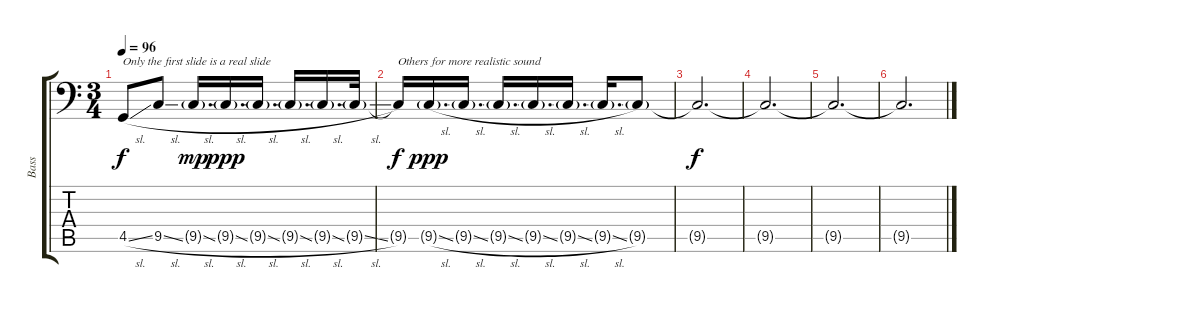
\track ("Bass" "Bass") {instrument electricbassfinger}
\staff {score tabs}
\tuning (B2 Gb2 Db2 Ab1 Eb1 Bb0) {hide}
\ts (3 4)
\tempo 96
\clef f4
\ks c
4.5{sl}.8{txt "Only the first slide is a real slide" dy f} 9.5{sl}.8 9.5{sl g}.16{d dy mp} 9.5{sl g}.16{d dy ppp} 9.5{sl g}.16{d} 9.5{sl g}.16{d} 9.5{sl g}.16{d} 9.5{sl g}.32 |
9.5{t}.16{txt "Others for more realistic sound" dy f volume 0} 9.5{sl g}.16{d dy ppp} 9.5{sl g}.16{d} 9.5{sl g}.16{d} 9.5{sl g}.16{d} 9.5{sl g}.16{d} 9.5{sl g}.16{d} 9.5{g}.8 |
9.5{t}.2{d dy f} |
9.5{t}.2{d} |
9.5{t}.2{d} |
9.5{t}.2{d}
